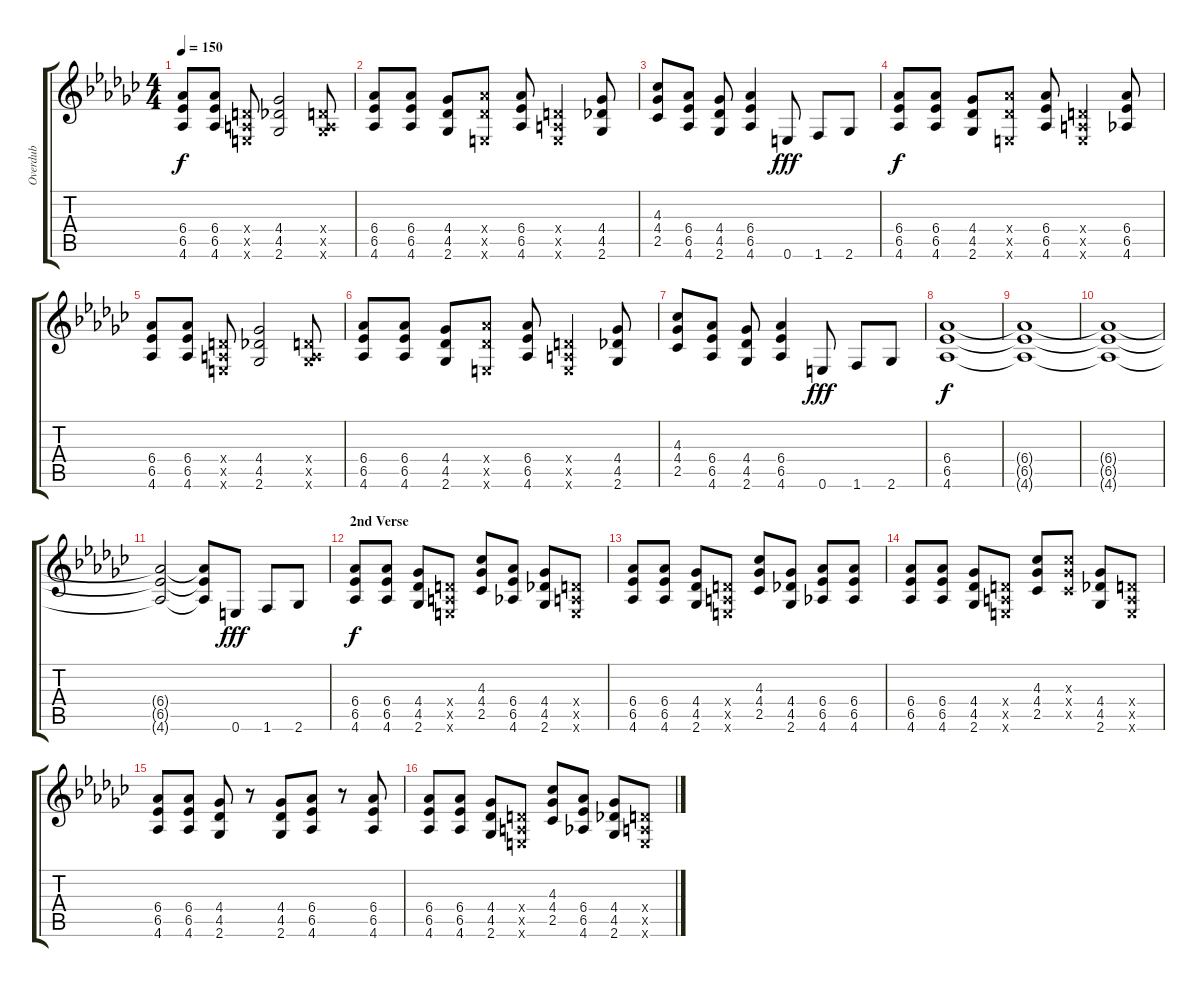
\track ("Overdub" "Overdub") {instrument distortionguitar}
\staff {score tabs}
\tuning (E4 B3 G3 D3 A2 E2) {hide}
\ts (4 4)
\tempo 150
\clef g2
\ks gb
(6.4 6.5 4.6).8{dy f} (6.4 6.5 4.6).8 (0.4{x} 0.5{x} 0.6{x}).8 (4.4 4.5 2.6).2 (0.4{x} 0.5{x} 2.6{x}).8 |
(6.4 6.5 4.6).8 (6.4 6.5 4.6).8 (4.4 4.5 2.6).8 (6.4{x} 4.5{x} 0.6{x}).8 (6.4 6.5 4.6).8 (0.4{x} 0.5{x} 0.6{x}).4 (4.4 4.5 2.6).8 |
(4.3 4.4 2.5).8 (6.4 6.5 4.6).8 (4.4 4.5 2.6).8 (6.4 6.5 4.6).4 0.6.8{dy fff volume 16} 1.6.8 2.6.8 |
(6.4 6.5 4.6).8{dy f} (6.4 6.5 4.6).8 (4.4 4.5 2.6).8 (6.4{x} 4.5{x} 0.6{x}).8 (6.4 6.5 4.6).8 (0.4{x} 0.5{x} 0.6{x}).4 (6.4 6.5 4.6).8 |
(6.4 6.5 4.6).8 (6.4 6.5 4.6).8 (0.4{x} 0.5{x} 0.6{x}).8 (4.4 4.5 2.6).2 (0.4{x} 0.5{x} 2.6{x}).8 |
(6.4 6.5 4.6).8 (6.4 6.5 4.6).8 (4.4 4.5 2.6).8 (6.4{x} 4.5{x} 0.6{x}).8 (6.4 6.5 4.6).8 (0.4{x} 0.5{x} 0.6{x}).4 (4.4 4.5 2.6).8 |
(4.3 4.4 2.5).8 (6.4 6.5 4.6).8 (4.4 4.5 2.6).8 (6.4 6.5 4.6).4 0.6.8{dy fff volume 16} 1.6.8 2.6.8 |
(6.4 6.5 4.6).1{dy f} |
(6.4{t} 6.5{t} 4.6{t}).1 |
(6.4{t} 6.5{t} 4.6{t}).1 |
(6.4{t} 6.5{t} 4.6{t}).2 (6.4{t} 6.5{t} 4.6{t}).8 0.6.8{dy fff} 1.6.8 2.6.8 |
\section ("" "2nd Verse")
(6.4 6.5 4.6).8{dy f volume 9} (6.4 6.5 4.6).8 (4.4 4.5 2.6).8 (0.4{x} 0.5{x} 0.6{x}).8 (4.3 4.4 2.5).8 (6.4 6.5 4.6).8 (4.4 4.5 2.6).8 (0.4{x} 0.5{x} 0.6{x}).8 |
(6.4 6.5 4.6).8 (6.4 6.5 4.6).8 (4.4 4.5 2.6).8 (0.4{x} 0.5{x} 0.6{x}).8 (4.3 4.4 2.5).8 (4.4 4.5 2.6).8 (6.4 6.5 4.6).8 (6.4 6.5 4.6).8 |
(6.4 6.5 4.6).8 (6.4 6.5 4.6).8 (4.4 4.5 2.6).8 (0.4{x} 0.5{x} 0.6{x}).8 (4.3 4.4 2.5).8 (4.3{x} 4.4{x} 2.5{x}).8 (4.4 4.5 2.6).8 (0.4{x} 0.5{x} 0.6{x}).8 |
(6.4 6.5 4.6).8 (6.4 6.5 4.6).8 (4.4 4.5 2.6).8 r.8 (4.4 4.5 2.6).8 (6.4 6.5 4.6).8 r.8 (6.4 6.5 4.6).8 |
(6.4 6.5 4.6).8 (6.4 6.5 4.6).8 (4.4 4.5 2.6).8 (0.4{x} 0.5{x} 0.6{x}).8 (4.3 4.4 2.5).8 (6.4 6.5 4.6).8 (4.4 4.5 2.6).8 (0.4{x} 0.5{x} 0.6{x}).8
